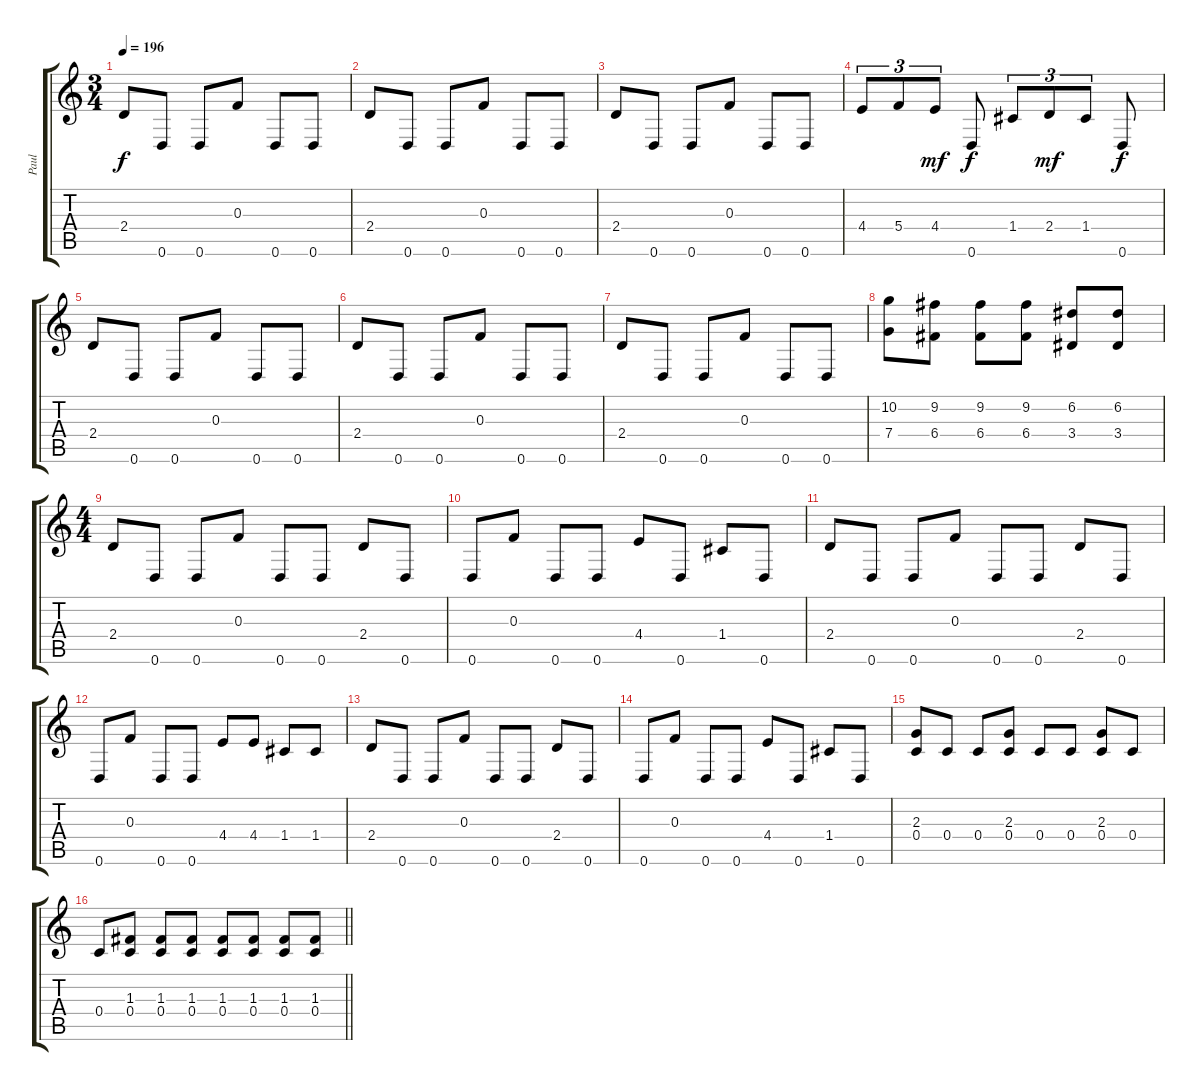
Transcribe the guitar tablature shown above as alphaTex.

\track ("Paul" "Paul") {instrument distortionguitar}
\staff {score tabs}
\tuning (D4 A3 F3 C3 G2 D2) {hide}
\ts (3 4)
\tempo 196
\clef g2
\ks c
2.4.8{dy f} 0.6.8 0.6.8 0.3.8 0.6.8 0.6.8 |
2.4.8 0.6.8 0.6.8 0.3.8 0.6.8 0.6.8 |
2.4.8 0.6.8 0.6.8 0.3.8 0.6.8 0.6.8 |
4.4.8{tu (3 2)} 5.4.8{tu (3 2)} 4.4.8{tu (3 2) dy mf} 0.6.8{dy f} 1.4.8{tu (3 2)} 2.4.8{tu (3 2) dy mf} 1.4.8{tu (3 2)} 0.6.8{dy f} |
2.4.8 0.6.8 0.6.8 0.3.8 0.6.8 0.6.8 |
2.4.8 0.6.8 0.6.8 0.3.8 0.6.8 0.6.8 |
2.4.8 0.6.8 0.6.8 0.3.8 0.6.8 0.6.8 |
(10.2 7.4).8 (9.2 6.4).8 (9.2 6.4).8 (9.2 6.4).8 (6.2 3.4).8 (6.2 3.4).8 |
\ts (4 4)
2.4.8 0.6.8 0.6.8 0.3.8 0.6.8 0.6.8 2.4.8 0.6.8 |
0.6.8 0.3.8 0.6.8 0.6.8 4.4.8 0.6.8 1.4.8 0.6.8 |
2.4.8 0.6.8 0.6.8 0.3.8 0.6.8 0.6.8 2.4.8 0.6.8 |
0.6.8 0.3.8 0.6.8 0.6.8 4.4.8 4.4.8 1.4.8 1.4.8 |
2.4.8 0.6.8 0.6.8 0.3.8 0.6.8 0.6.8 2.4.8 0.6.8 |
0.6.8 0.3.8 0.6.8 0.6.8 4.4.8 0.6.8 1.4.8 0.6.8 |
(2.3 0.4).8 0.4.8 0.4.8 (2.3 0.4).8 0.4.8 0.4.8 (2.3 0.4).8 0.4.8 |
\barLineRight lightlight
0.4.8 (1.3 0.4).8 (1.3 0.4).8 (1.3 0.4).8 (1.3 0.4).8 (1.3 0.4).8 (1.3 0.4).8 (1.3 0.4).8
